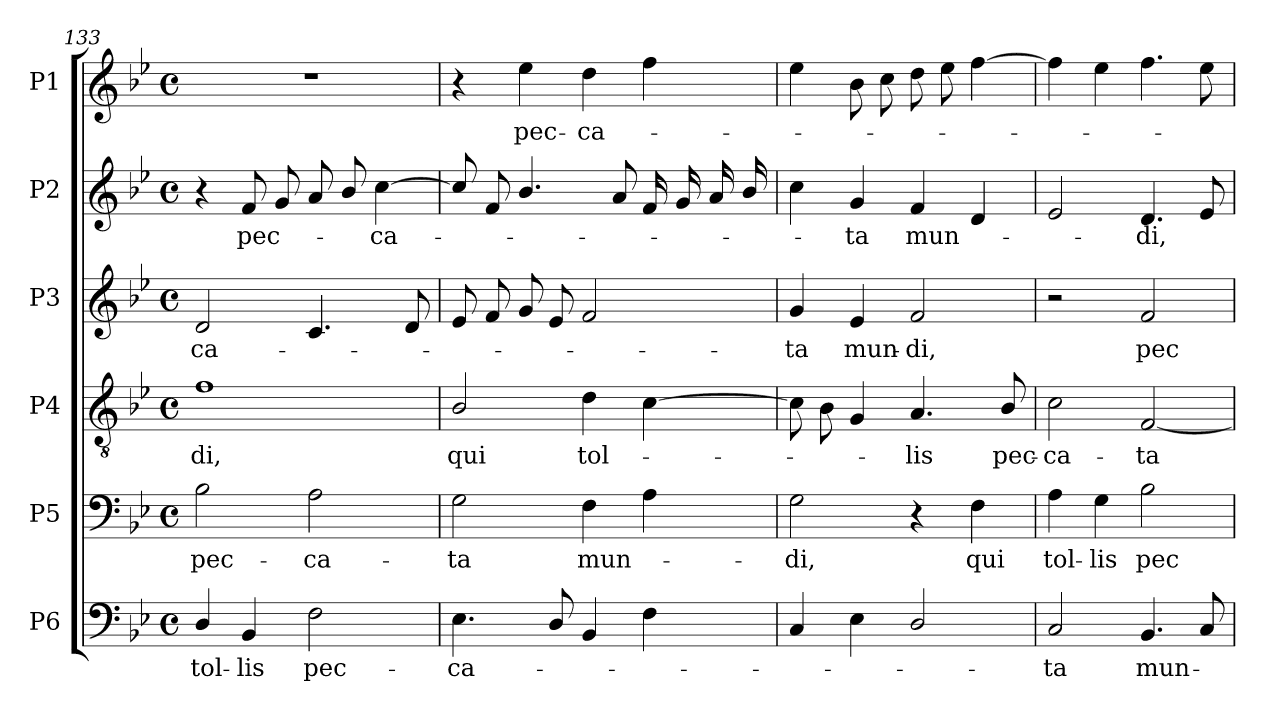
**kern	**text	**kern	**text	**kern	**text	**kern	**text	**kern	**text	**kern	**text
*part6	*part6	*part5	*part5	*part4	*part4	*part3	*part3	*part2	*part2	*part1	*part1
*staff6	*staff6	*staff5	*staff5	*staff4	*staff4	*staff3	*staff3	*staff2	*staff2	*staff1	*staff1
*I"P6	*	*I"P5	*	*I"P4	*	*I"P3	*	*I"P2	*	*I"P1	*
*clefF4	*	*clefF4	*	*clefGv2	*	*clefG2	*	*clefG2	*	*clefG2	*
*	*	*	*	*ITrd7c12	*	*	*	*	*	*	*
*k[b-e-]	*	*k[b-e-]	*	*k[b-e-]	*	*k[b-e-]	*	*k[b-e-]	*	*k[b-e-]	*
*B-:	*	*B-:	*	*B-:	*	*B-:	*	*B-:	*	*B-:	*
*M4/4	*	*M4/4	*	*M4/4	*	*M4/4	*	*M4/4	*	*M4/4	*
*met(c)	*	*met(c)	*	*met(c)	*	*met(c)	*	*met(c)	*	*met(c)	*
=133	=133	=133	=133	=133	=133	=133	=133	=133	=133	=133	=133
!	!LO:LY:b:color=#000000	!	!	!	!	!	!	!	!	!	!
!	!	!	!LO:LY:b:color=#000000	!	!	!	!	!	!	!	!
!	!	!	!	!	!LO:LY:b:color=#000000	!	!	!	!	!	!
!	!	!	!	!	!	!	!LO:LY:b:color=#000000	!	!	!	!
4Di/	tol-	2B-i\	pec-	1Fi	-di,	2di/	-ca-	4r	.	1r	.
!	!LO:LY:b:color=#000000	!	!	!	!	!	!	!	!	!	!
!	!	!	!	!	!	!	!	!	!LO:LY:b:color=#000000	!	!
4BB-i/	-lis	.	.	.	.	.	.	8fi/	pec-	.	.
.	.	.	.	.	.	.	.	8gi/	.	.	.
!	!LO:LY:b:color=#000000	!	!	!	!	!	!	!	!	!	!
!	!	!	!LO:LY:b:color=#000000	!	!	!	!	!	!	!	!
2Fi\	pec-	2Ai\	-ca-	.	.	4.ci/	.	8ai/	.	.	.
.	.	.	.	.	.	.	.	8b-i/	.	.	.
!	!	!	!	!	!	!	!	!	!LO:LY:b:color=#000000	!	!
.	.	.	.	.	.	.	.	[4cci\	-ca-	.	.
.	.	.	.	.	.	8di/	.	.	.	.	.
=134	=134	=134	=134	=134	=134	=134	=134	=134	=134	=134	=134
!	!LO:LY:b:color=#000000	!	!	!	!	!	!	!	!	!	!
!	!	!	!LO:LY:b:color=#000000	!	!	!	!	!	!	!	!
!	!	!	!	!	!LO:LY:b:color=#000000	!	!	!	!	!	!
4.E-i\	-ca-	2Gi\	-ta	2BB-i/	qui	8e-i/	.	8cci/]	.	4r	.
.	.	.	.	.	.	8fi/	.	8fi/	.	.	.
!	!	!	!	!	!	!	!	!	!	!	!LO:LY:b:color=#000000
.	.	.	.	.	.	8gi/	.	4.b-i/	.	4ee-i\	pec-
8Di/	.	.	.	.	.	8e-i/	.	.	.	.	.
!	!	!	!LO:LY:b:color=#000000	!	!	!	!	!	!	!	!
!	!	!	!	!	!LO:LY:b:color=#000000	!	!	!	!	!	!
!	!	!	!	!	!	!	!	!	!	!	!LO:LY:b:color=#000000
4BB-i/	.	4Fi\	mun-	4Di\	tol-	2fi/	.	.	.	4ddi\	-ca-
.	.	.	.	.	.	.	.	8ai/	.	.	.
4Fi\	.	4Ai\	.	[4Ci\	.	.	.	16fi/	.	4ffi\	.
.	.	.	.	.	.	.	.	16gi/	.	.	.
.	.	.	.	.	.	.	.	16ai/	.	.	.
.	.	.	.	.	.	.	.	16b-i/	.	.	.
!!LO:PB:g=z
=135	=135	=135	=135	=135	=135	=135	=135	=135	=135	=135	=135
!	!	!	!LO:LY:b:color=#000000	!	!	!	!	!	!	!	!
!	!	!	!	!	!	!	!LO:LY:b:color=#000000	!	!	!	!
4Ci/	.	2Gi\	-di,	8Ci\]	.	4gi/	-ta	4cci\	.	4ee-i\	.
.	.	.	.	8BB-i\	.	.	.	.	.	.	.
!	!	!	!	!	!	!	!LO:LY:b:color=#000000	!	!	!	!
!	!	!	!	!	!	!	!	!	!LO:LY:b:color=#000000	!	!
4E-i\	.	.	.	4GGi/	.	4e-i/	mun-	4gi/	-ta	8b-i\	.
.	.	.	.	.	.	.	.	.	.	8cci\	.
!	!	!	!	!	!LO:LY:b:color=#000000	!	!	!	!	!	!
!	!	!	!	!	!	!	!LO:LY:b:color=#000000	!	!	!	!
!	!	!	!	!	!	!	!	!	!LO:LY:b:color=#000000	!	!
2Di/	.	4r	.	4.AAi/	-lis	2fi/	-di,	4fi/	mun-	8ddi\	.
.	.	.	.	.	.	.	.	.	.	8ee-i\	.
!	!	!	!LO:LY:b:color=#000000	!	!	!	!	!	!	!	!
.	.	4Fi\	qui	.	.	.	.	4di/	.	[4ffi\	.
!	!	!	!	!	!LO:LY:b:color=#000000	!	!	!	!	!	!
.	.	.	.	8BB-i/	pec-	.	.	.	.	.	.
=136	=136	=136	=136	=136	=136	=136	=136	=136	=136	=136	=136
!	!LO:LY:b:color=#000000	!	!	!	!	!	!	!	!	!	!
!	!	!	!LO:LY:b:color=#000000	!	!	!	!	!	!	!	!
!	!	!	!	!	!LO:LY:b:color=#000000	!	!	!	!	!	!
2Ci/	-ta	4Ai\	tol-	2Ci\	-ca-	2r	.	2e-i/	.	4ffi\]	.
!	!	!	!LO:LY:b:color=#000000	!	!	!	!	!	!	!	!
.	.	4Gi\	-lis	.	.	.	.	.	.	4ee-i\	.
!	!LO:LY:b:color=#000000	!	!	!	!	!	!	!	!	!	!
!	!	!	!LO:LY:b:color=#000000	!	!	!	!	!	!	!	!
!	!	!	!	!	!LO:LY:b:color=#000000	!	!	!	!	!	!
!	!	!	!	!	!	!	!LO:LY:b:color=#000000	!	!	!	!
!	!	!	!	!	!	!	!	!	!LO:LY:b:color=#000000	!	!
4.BB-i/	mun-	2B-i\	pec-	[2FFi/	-ta	2fi/	pec-	4.di/	-di,	4.ffi\	.
8Ci/	.	.	.	.	.	.	.	8e-i/	.	8ee-i\	.
=	=	=	=	=	=	=	=	=	=	=	=
*-	*-	*-	*-	*-	*-	*-	*-	*-	*-	*-	*-
